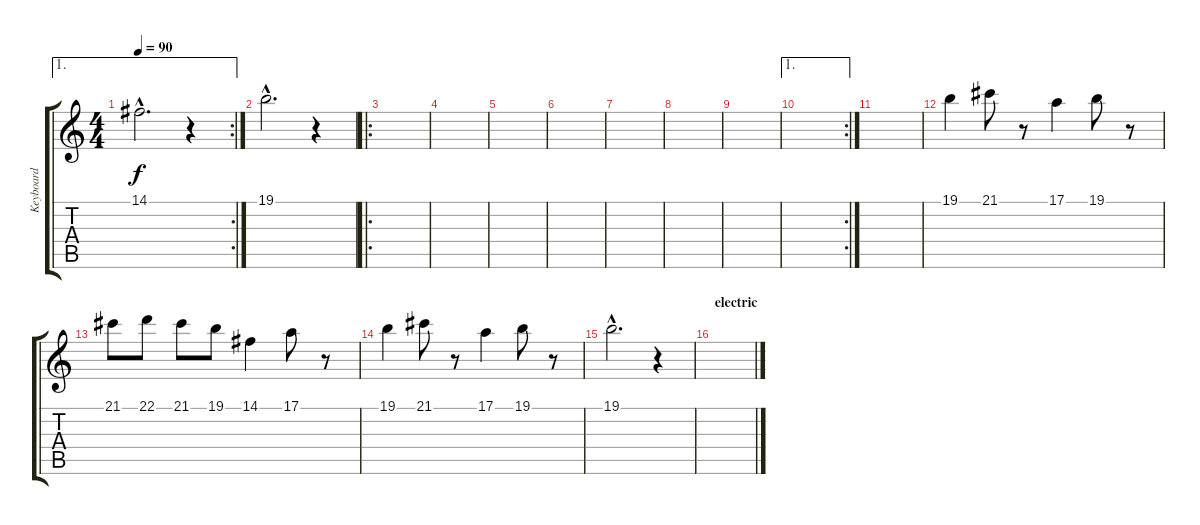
\track ("Keyboard" "Keyboard") {instrument panflute}
\staff {score tabs}
\tuning (E4 B3 G3 D3 A2 E2) {hide}
\ae 1
\rc 2
\ts (4 4)
\tempo 90
\clef g2
\ks c
14.1{hac}.2{d dy f} r.4 |
19.1{hac}.2{d} r.4 |
\ro
|
|
|
|
|
|
|
\ae 1
\rc 2
|
|
19.1.4 21.1.8 r.8 17.1.4 19.1.8 r.8 |
21.1.8 22.1.8 21.1.8 19.1.8 14.1.4 17.1.8 r.8 |
19.1.4 21.1.8 r.8 17.1.4 19.1.8 r.8 |
19.1{hac}.2{d} r.4 |
\section ("" "electric")
